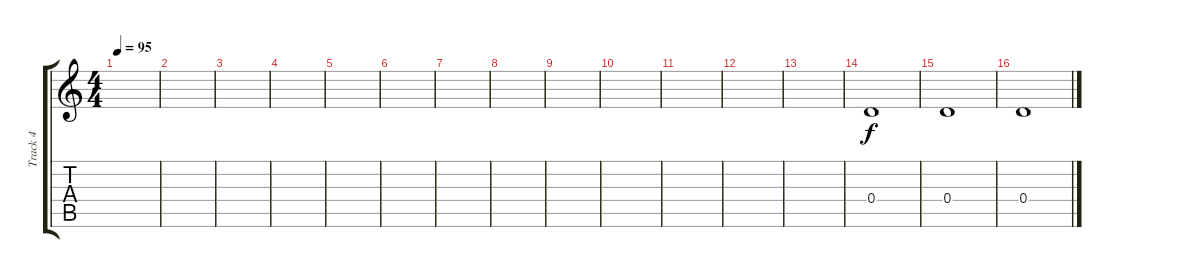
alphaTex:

\track ("Track 4" "Track 4") {instrument acousticguitarnylon}
\staff {score tabs}
\tuning (E4 B3 G3 D3 A2 E2) {hide}
\ts (4 4)
\tempo 95
\clef g2
\ks c
|
|
|
|
|
|
|
|
|
|
|
|
|
0.4.1 |
0.4.1 |
0.4.1
